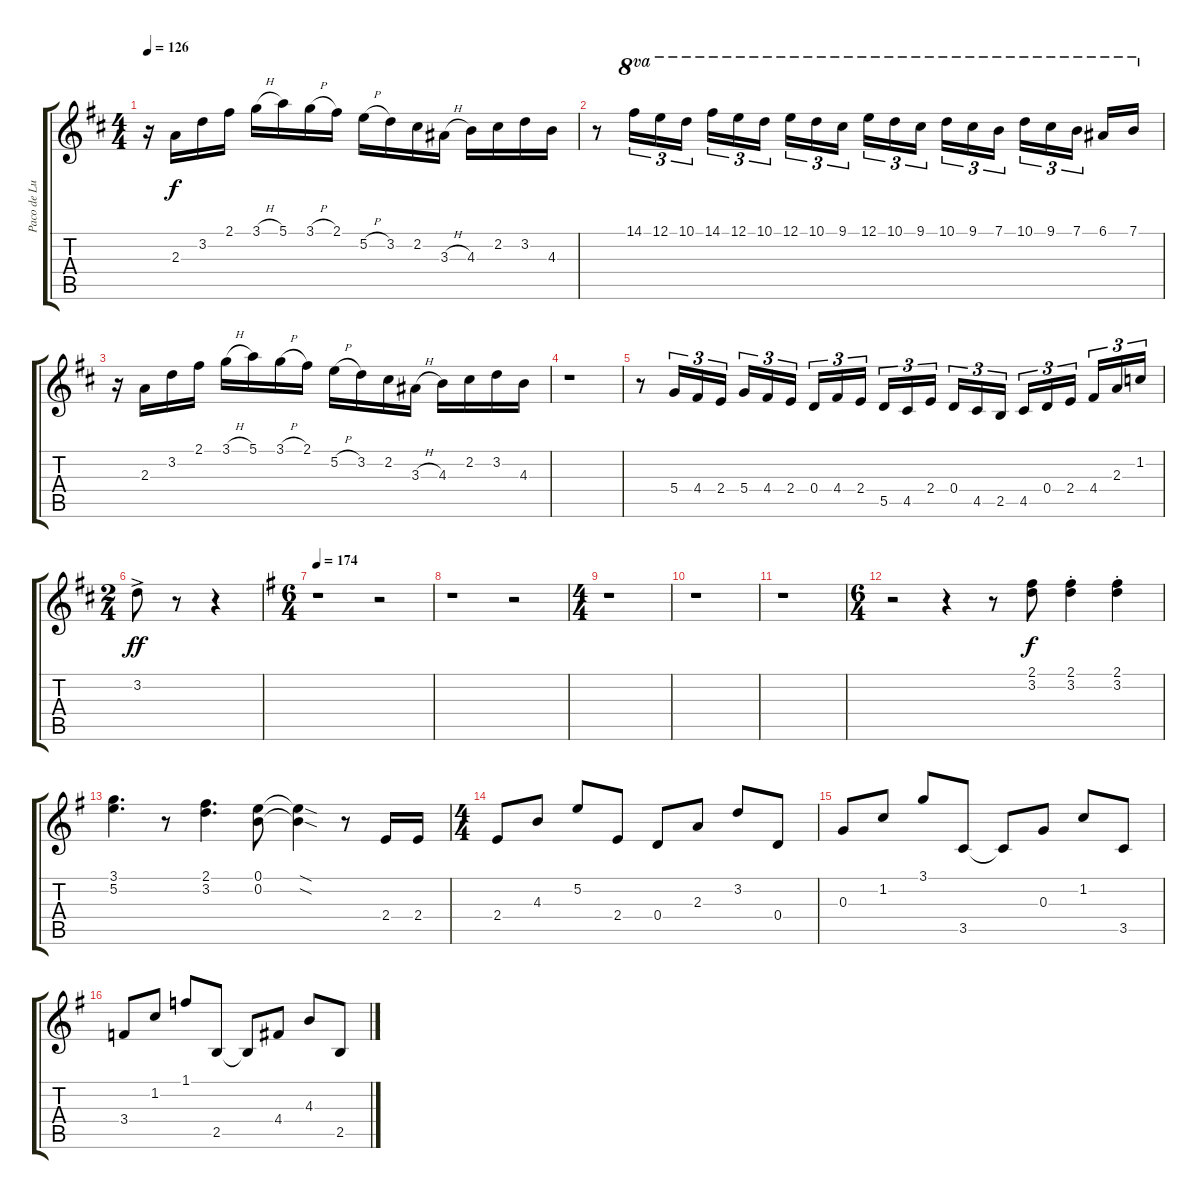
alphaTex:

\track ("Paco de Lucía" "Paco de Lu") {instrument acousticguitarnylon}
\staff {score tabs}
\tuning (E4 B3 G3 D3 A2 E2) {hide}
\ts (4 4)
\tempo 126
\clef g2
\ks d
r.16{dy f} 2.3.16 3.2.16 2.1.16 3.1{h}.16 5.1.16 3.1{h}.16 2.1.16 5.2{h}.16 3.2.16 2.2.16 3.3{h}.16 4.3.16 2.2.16 3.2.16 4.3.16 |
r.8 14.1.16{tu (3 2) ot 8va} 12.1.16{tu (3 2) ot 8va} 10.1.16{tu (3 2) ot 8va} 14.1.16{tu (3 2) ot 8va} 12.1.16{tu (3 2) ot 8va} 10.1.16{tu (3 2) ot 8va beam splitsecondary} 12.1.16{tu (3 2) ot 8va} 10.1.16{tu (3 2) ot 8va} 9.1.16{tu (3 2) ot 8va} 12.1.16{tu (3 2) ot 8va} 10.1.16{tu (3 2) ot 8va} 9.1.16{tu (3 2) ot 8va beam splitsecondary} 10.1.16{tu (3 2) ot 8va} 9.1.16{tu (3 2) ot 8va} 7.1.16{tu (3 2) ot 8va} 10.1.16{tu (3 2) ot 8va} 9.1.16{tu (3 2) ot 8va} 7.1.16{tu (3 2) ot 8va beam splitsecondary} 6.1.16{ot 8va} 7.1.16{ot 8va} |
r.16 2.3.16 3.2.16 2.1.16 3.1{h}.16 5.1.16 3.1{h}.16 2.1.16 5.2{h}.16 3.2.16 2.2.16 3.3{h}.16 4.3.16 2.2.16 3.2.16 4.3.16 |
r.1 |
r.8 5.4.16{tu (3 2)} 4.4.16{tu (3 2)} 2.4.16{tu (3 2)} 5.4.16{tu (3 2)} 4.4.16{tu (3 2)} 2.4.16{tu (3 2) beam splitsecondary} 0.4.16{tu (3 2)} 4.4.16{tu (3 2)} 2.4.16{tu (3 2)} 5.5.16{tu (3 2)} 4.5.16{tu (3 2)} 2.4.16{tu (3 2) beam splitsecondary} 0.4.16{tu (3 2)} 4.5.16{tu (3 2)} 2.5.16{tu (3 2)} 4.5.16{tu (3 2)} 0.4.16{tu (3 2)} 2.4.16{tu (3 2) beam splitsecondary} 4.4.16{tu (3 2)} 2.3.16{tu (3 2)} 1.2.16{tu (3 2)} |
\ts (2 4)
3.2{ac}.8{dy ff} r.8 r.4 |
\ts (6 4)
\tempo 174
\ks g
r.1 r.2 |
r.1 r.2 |
\ts (4 4)
r.1 |
r.1 |
r.1 |
\ts (6 4)
r.2 r.4 r.8 (2.1 3.2).8{dy f} (2.1{st} 3.2{st}).4 (2.1{st} 3.2{st}).4 |
(3.1 5.2).4{d} r.8 (2.1 3.2).4{d} (0.1 0.2).8 (0.1{sod t} 0.2{sod t}).4 r.8 2.4.16 2.4.16 |
\ts (4 4)
2.4.8 4.3.8 5.2.8 2.4.8 0.4.8 2.3.8 3.2.8 0.4.8 |
0.3.8 1.2.8 3.1.8 3.5.8 3.5{t}.8 0.3.8 1.2.8 3.5.8 |
3.4.8 1.2.8 1.1.8 2.5.8 2.5{t}.8 4.4.8 4.3.8 2.5.8
